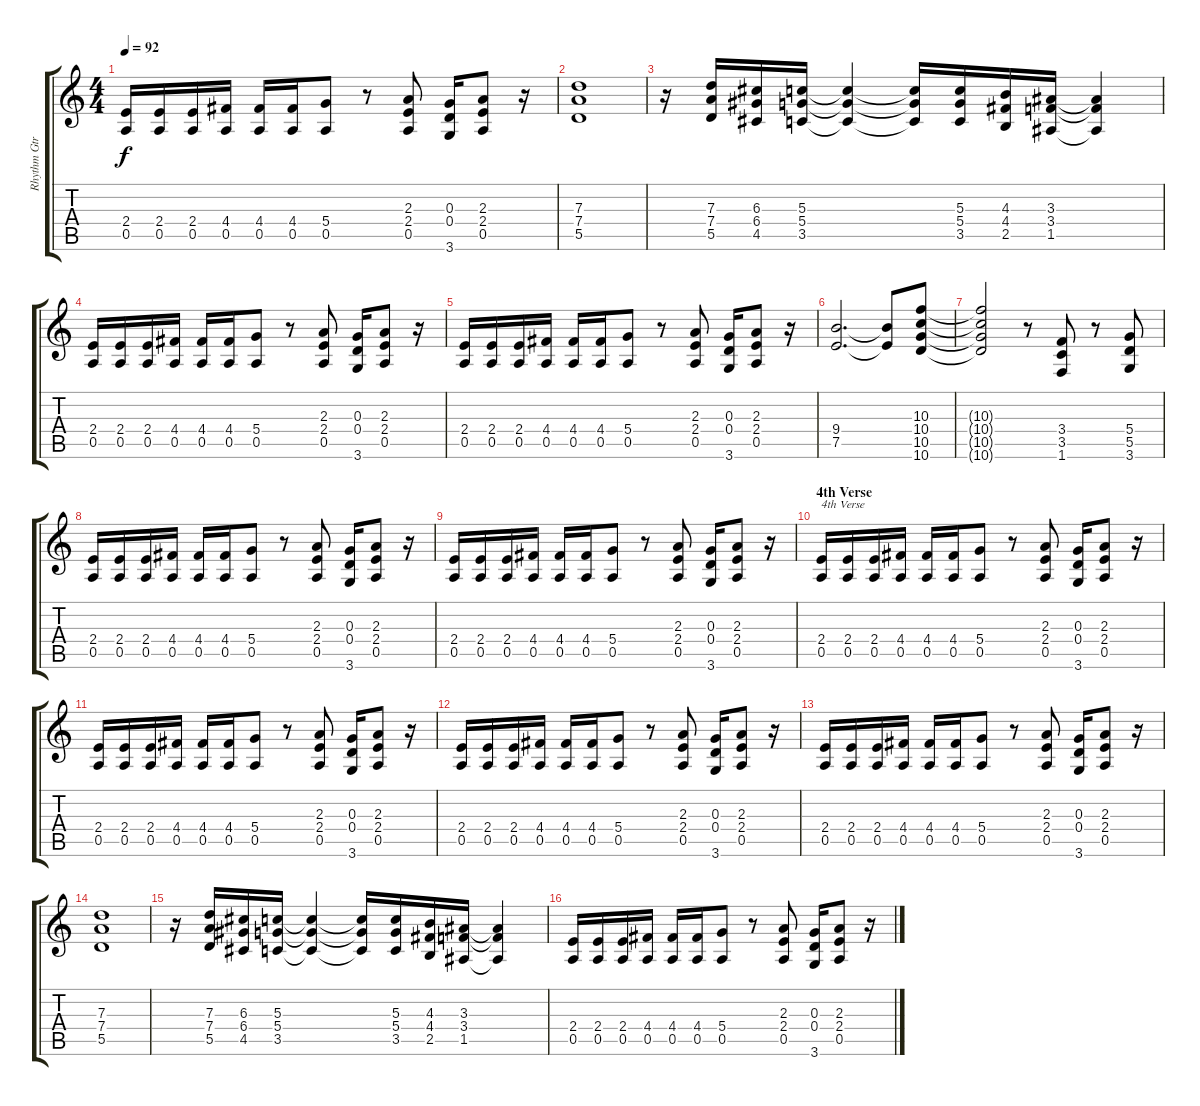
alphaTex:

\track ("Rhythm Gtr" "Rhythm Gtr") {instrument distortionguitar}
\staff {score tabs}
\tuning (E4 B3 G3 D3 A2 E2) {hide}
\ts (4 4)
\tempo 92
\clef g2
\ks c
(2.4 0.5).16{dy f} (2.4 0.5).16 (2.4 0.5).16 (4.4 0.5).16 (4.4 0.5).16 (4.4 0.5).16 (5.4 0.5).8 r.8 (2.3 2.4 0.5).8 (0.3 0.4 3.6).16 (2.3 2.4 0.5).8 r.16 |
(7.3 7.4 5.5).1 |
r.16 (7.3 7.4 5.5).16 (6.3 6.4 4.5).16 (5.3 5.4 3.5).16 (5.3{t} 5.4{t} 3.5{t}).4 (5.3{t} 5.4{t} 3.5{t}).16 (5.3 5.4 3.5).16 (4.3 4.4 2.5).16 (3.3 3.4 1.5).16 (3.3{t} 3.4{t} 1.5{t}).4 |
(2.4 0.5).16 (2.4 0.5).16 (2.4 0.5).16 (4.4 0.5).16 (4.4 0.5).16 (4.4 0.5).16 (5.4 0.5).8 r.8 (2.3 2.4 0.5).8 (0.3 0.4 3.6).16 (2.3 2.4 0.5).8 r.16 |
(2.4 0.5).16 (2.4 0.5).16 (2.4 0.5).16 (4.4 0.5).16 (4.4 0.5).16 (4.4 0.5).16 (5.4 0.5).8 r.8 (2.3 2.4 0.5).8 (0.3 0.4 3.6).16 (2.3 2.4 0.5).8 r.16 |
(9.4 7.5).2{d} (9.4{t} 7.5{t}).8 (10.3 10.4 10.5 10.6).8 |
(10.3{t} 10.4{t} 10.5{t} 10.6{t}).2 r.8 (3.4 3.5 1.6).8 r.8 (5.4 5.5 3.6).8 |
(2.4 0.5).16 (2.4 0.5).16 (2.4 0.5).16 (4.4 0.5).16 (4.4 0.5).16 (4.4 0.5).16 (5.4 0.5).8 r.8 (2.3 2.4 0.5).8 (0.3 0.4 3.6).16 (2.3 2.4 0.5).8 r.16 |
(2.4 0.5).16 (2.4 0.5).16 (2.4 0.5).16 (4.4 0.5).16 (4.4 0.5).16 (4.4 0.5).16 (5.4 0.5).8 r.8 (2.3 2.4 0.5).8 (0.3 0.4 3.6).16 (2.3 2.4 0.5).8 r.16 |
\section ("" "4th Verse")
(2.4 0.5).16{txt "4th Verse"} (2.4 0.5).16 (2.4 0.5).16 (4.4 0.5).16 (4.4 0.5).16 (4.4 0.5).16 (5.4 0.5).8 r.8 (2.3 2.4 0.5).8 (0.3 0.4 3.6).16 (2.3 2.4 0.5).8 r.16 |
(2.4 0.5).16 (2.4 0.5).16 (2.4 0.5).16 (4.4 0.5).16 (4.4 0.5).16 (4.4 0.5).16 (5.4 0.5).8 r.8 (2.3 2.4 0.5).8 (0.3 0.4 3.6).16 (2.3 2.4 0.5).8 r.16 |
(2.4 0.5).16 (2.4 0.5).16 (2.4 0.5).16 (4.4 0.5).16 (4.4 0.5).16 (4.4 0.5).16 (5.4 0.5).8 r.8 (2.3 2.4 0.5).8 (0.3 0.4 3.6).16 (2.3 2.4 0.5).8 r.16 |
(2.4 0.5).16 (2.4 0.5).16 (2.4 0.5).16 (4.4 0.5).16 (4.4 0.5).16 (4.4 0.5).16 (5.4 0.5).8 r.8 (2.3 2.4 0.5).8 (0.3 0.4 3.6).16 (2.3 2.4 0.5).8 r.16 |
(7.3 7.4 5.5).1 |
r.16 (7.3 7.4 5.5).16 (6.3 6.4 4.5).16 (5.3 5.4 3.5).16 (5.3{t} 5.4{t} 3.5{t}).4 (5.3{t} 5.4{t} 3.5{t}).16 (5.3 5.4 3.5).16 (4.3 4.4 2.5).16 (3.3 3.4 1.5).16 (3.3{t} 3.4{t} 1.5{t}).4 |
(2.4 0.5).16 (2.4 0.5).16 (2.4 0.5).16 (4.4 0.5).16 (4.4 0.5).16 (4.4 0.5).16 (5.4 0.5).8 r.8 (2.3 2.4 0.5).8 (0.3 0.4 3.6).16 (2.3 2.4 0.5).8 r.16
